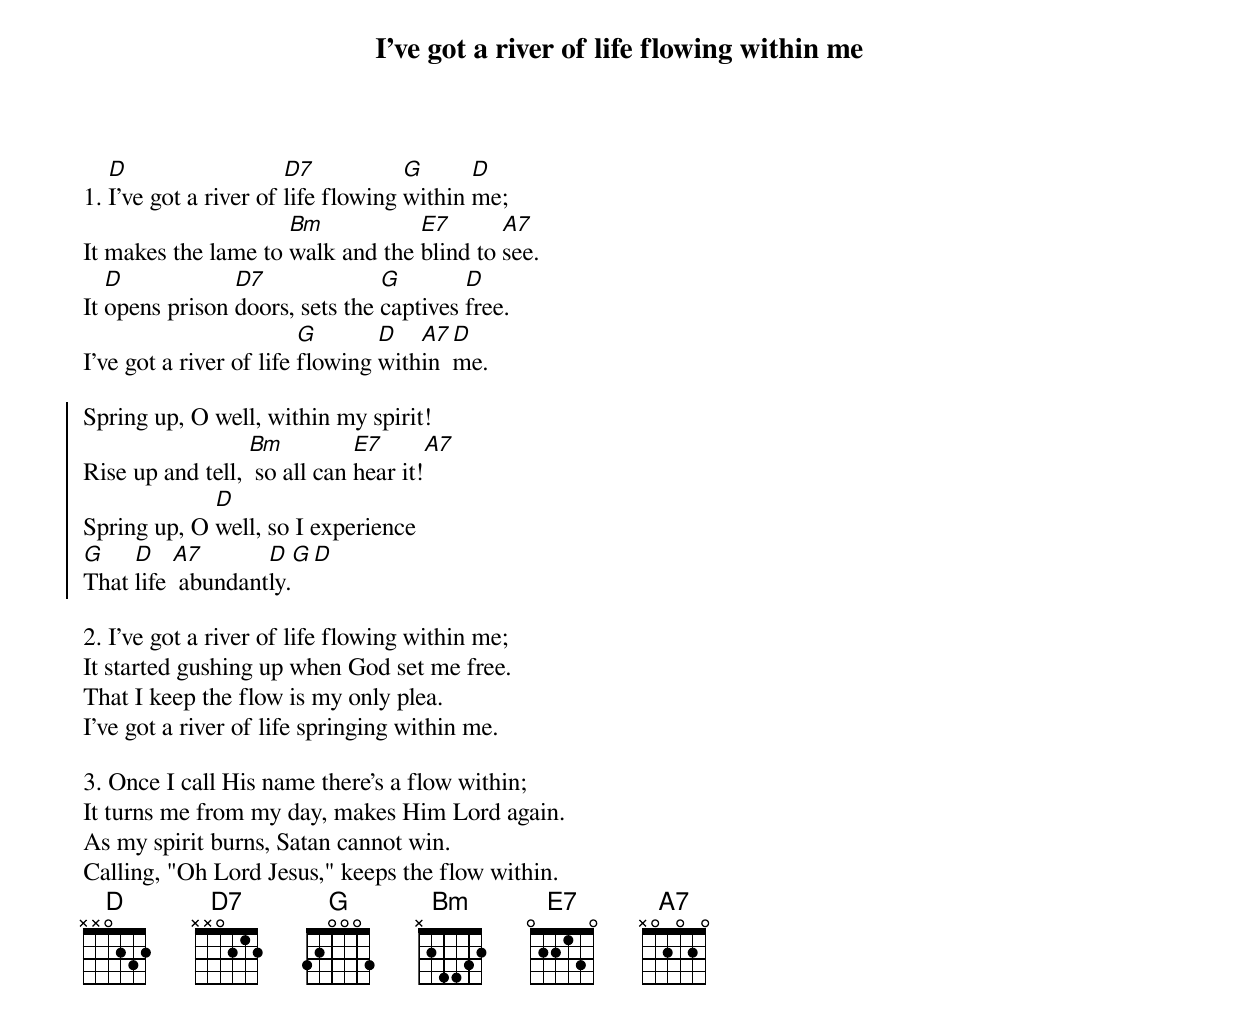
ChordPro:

{t:I've got a river of life flowing within me}

1. [D]I've got a river of [D7]life flowing [G]within [D]me;
It makes the lame to [Bm]walk and the [E7]blind to [A7]see.
It [D]opens prison [D7]doors, sets the [G]captives [D]free.
I've got a river of life [G]flowing [D]with[A7]in [D]me.

{soc}
Spring up, O well, within my spirit!
Rise up and tell, [Bm] so all can [E7]hear it![A7]
Spring up, O [D]well, so I experience
[G]That [D]life [A7] abundant[D]ly.[G][D]
{eoc}

2. I've got a river of life flowing within me;
It started gushing up when God set me free.
That I keep the flow is my only plea.
I've got a river of life springing within me.

3. Once I call His name there's a flow within;
It turns me from my day, makes Him Lord again.
As my spirit burns, Satan cannot win.
Calling, "Oh Lord Jesus," keeps the flow within.
